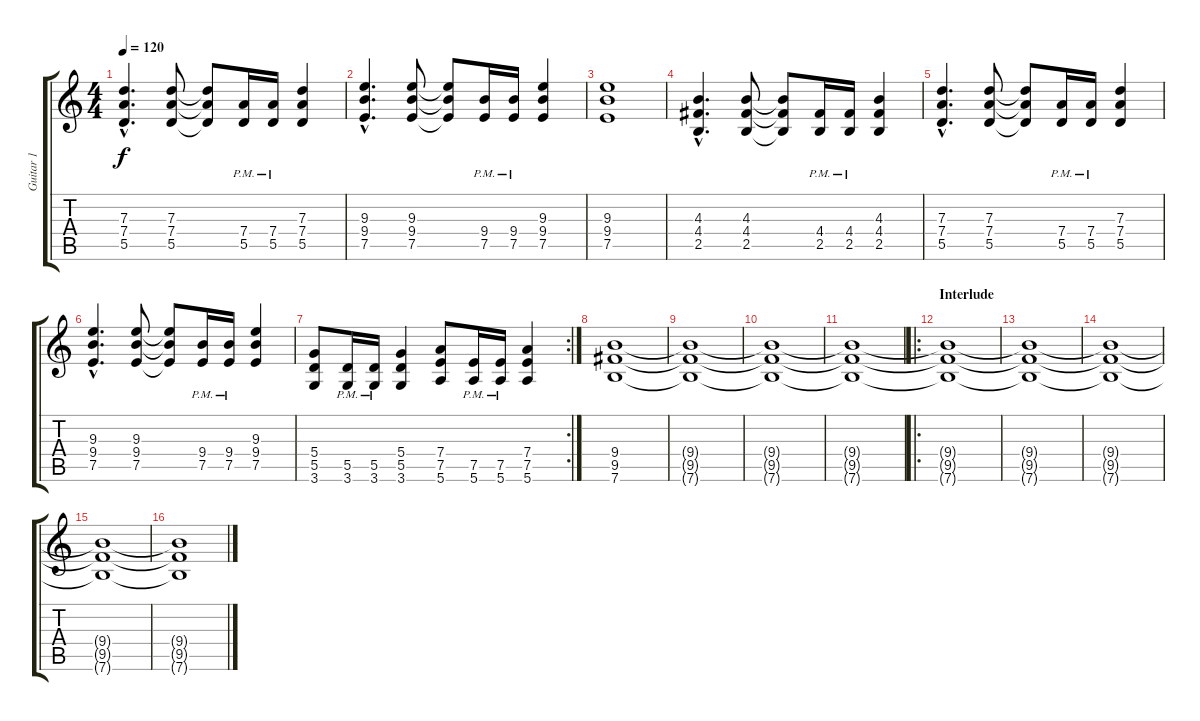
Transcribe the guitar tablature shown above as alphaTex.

\track ("Guitar 1" "Guitar 1") {instrument overdrivenguitar}
\staff {score tabs}
\tuning (E4 B3 G3 D3 A2 E2) {hide}
\ts (4 4)
\tempo 120
\clef g2
\ks c
(7.3{hac} 7.4{hac} 5.5{hac}).4{d dy f} (7.3 7.4 5.5).8 (7.3{t} 7.4{t} 5.5{t}).8 (7.4{pm} 5.5{pm}).16 (7.4{pm} 5.5{pm}).16 (7.3 7.4 5.5).4 |
(9.3{hac} 9.4{hac} 7.5{hac}).4{d} (9.3 9.4 7.5).8 (9.3{t} 9.4{t} 7.5{t}).8 (9.4{pm} 7.5{pm}).16 (9.4{pm} 7.5{pm}).16 (9.3 9.4 7.5).4 |
(9.3 9.4 7.5).1 |
(4.3{hac} 4.4{hac} 2.5{hac}).4{d} (4.3 4.4 2.5).8 (4.3{t} 4.4{t} 2.5{t}).8 (4.4{pm} 2.5{pm}).16 (4.4{pm} 2.5{pm}).16 (4.3 4.4 2.5).4 |
(7.3{hac} 7.4{hac} 5.5{hac}).4{d} (7.3 7.4 5.5).8 (7.3{t} 7.4{t} 5.5{t}).8 (7.4{pm} 5.5{pm}).16 (7.4{pm} 5.5{pm}).16 (7.3 7.4 5.5).4 |
(9.3{hac} 9.4{hac} 7.5{hac}).4{d} (9.3 9.4 7.5).8 (9.3{t} 9.4{t} 7.5{t}).8 (9.4{pm} 7.5{pm}).16 (9.4{pm} 7.5{pm}).16 (9.3 9.4 7.5).4 |
\rc 2
(5.4 5.5 3.6).8 (5.5{pm} 3.6{pm}).16 (5.5{pm} 3.6{pm}).16 (5.4 5.5 3.6).4 (7.4 7.5 5.6).8 (7.5{pm} 5.6{pm}).16 (7.5{pm} 5.6{pm}).16 (7.4 7.5 5.6).4 |
(9.4 9.5 7.6).1 |
(9.4{t} 9.5{t} 7.6{t}).1{volume 12} |
(9.4{t} 9.5{t} 7.6{t}).1{volume 11} |
(9.4{t} 9.5{t} 7.6{t}).1{volume 9} |
\ro
\section ("" "Interlude")
(9.4{t} 9.5{t} 7.6{t}).1{volume 7} |
(9.4{t} 9.5{t} 7.6{t}).1{volume 6} |
(9.4{t} 9.5{t} 7.6{t}).1{volume 5} |
(9.4{t} 9.5{t} 7.6{t}).1{volume 4} |
(9.4{t} 9.5{t} 7.6{t}).1{volume 4}
